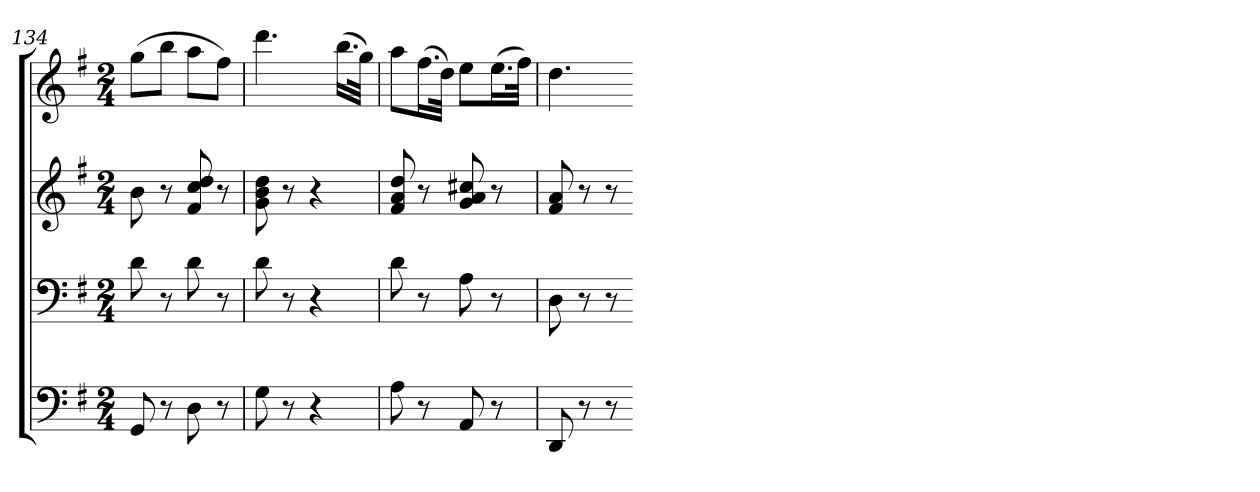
**kern	**kern	**kern	**kern
*part4	*part3	*part2	*part1
*staff4	*staff3	*staff2	*staff1
*clefF4	*clefF4	*clefG2	*clefG2
*k[f#]	*k[f#]	*k[f#]	*k[f#]
*G:	*G:	*G:	*G:
*M2/4	*M2/4	*M2/4	*M2/4
=134	=134	=134	=134
8GG	8d	8b	(8ggL
8r	8r	8r	8bbJ
8D	8d	8f# 8cc 8dd	8aaL
8r	8r	8r	8ff#J)
=135	=135	=135	=135
8G	8d	8g 8b 8dd	4.ddd
8r	8r	8r	.
4r	4r	4r	.
.	.	.	(16.bbLL
.	.	.	32ggJJk)
=136	=136	=136	=136
8A	8d	8f# 8a 8dd	8aaL
8r	8r	8r	(16.ff#L
.	.	.	32ddJJk)
8AA	8A	8g 8a 8cc#X	8eeL
8r	8r	8r	(16.eeL
.	.	.	32ff#JJk)
=137	=137	=137	=137
8DD	8D	8f# 8a	4.dd
8r	8r	8r	.
8r	8r	8r	.
=-	=-	=-	=-
*-	*-	*-	*-
